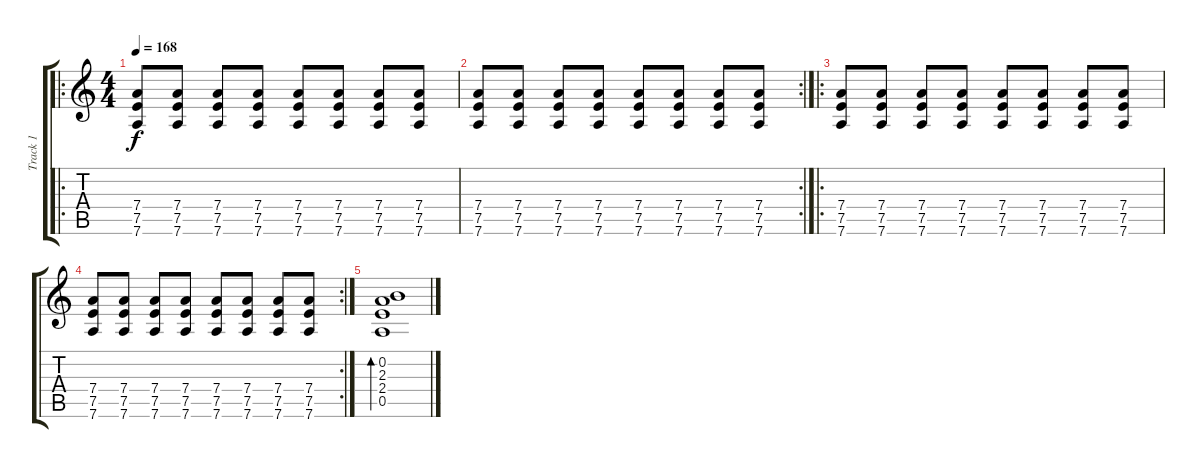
\track ("Track 1" "Track 1") {instrument distortionguitar}
\staff {score tabs}
\tuning (E4 B3 G3 D3 A2 D2) {hide}
\ro
\ts (4 4)
\tempo 168
\clef g2
\ks c
(7.4 7.5 7.6).8{dy f} (7.4 7.5 7.6).8 (7.4 7.5 7.6).8 (7.4 7.5 7.6).8 (7.4 7.5 7.6).8 (7.4 7.5 7.6).8 (7.4 7.5 7.6).8 (7.4 7.5 7.6).8 |
\rc 2
(7.4 7.5 7.6).8 (7.4 7.5 7.6).8 (7.4 7.5 7.6).8 (7.4 7.5 7.6).8 (7.4 7.5 7.6).8 (7.4 7.5 7.6).8 (7.4 7.5 7.6).8 (7.4 7.5 7.6).8 |
\ro
(7.4 7.5 7.6).8 (7.4 7.5 7.6).8 (7.4 7.5 7.6).8 (7.4 7.5 7.6).8 (7.4 7.5 7.6).8 (7.4 7.5 7.6).8 (7.4 7.5 7.6).8 (7.4 7.5 7.6).8 |
\rc 2
(7.4 7.5 7.6).8 (7.4 7.5 7.6).8 (7.4 7.5 7.6).8 (7.4 7.5 7.6).8 (7.4 7.5 7.6).8 (7.4 7.5 7.6).8 (7.4 7.5 7.6).8 (7.4 7.5 7.6).8 |
(0.2 2.3 2.4 0.5).1{bd 240}
